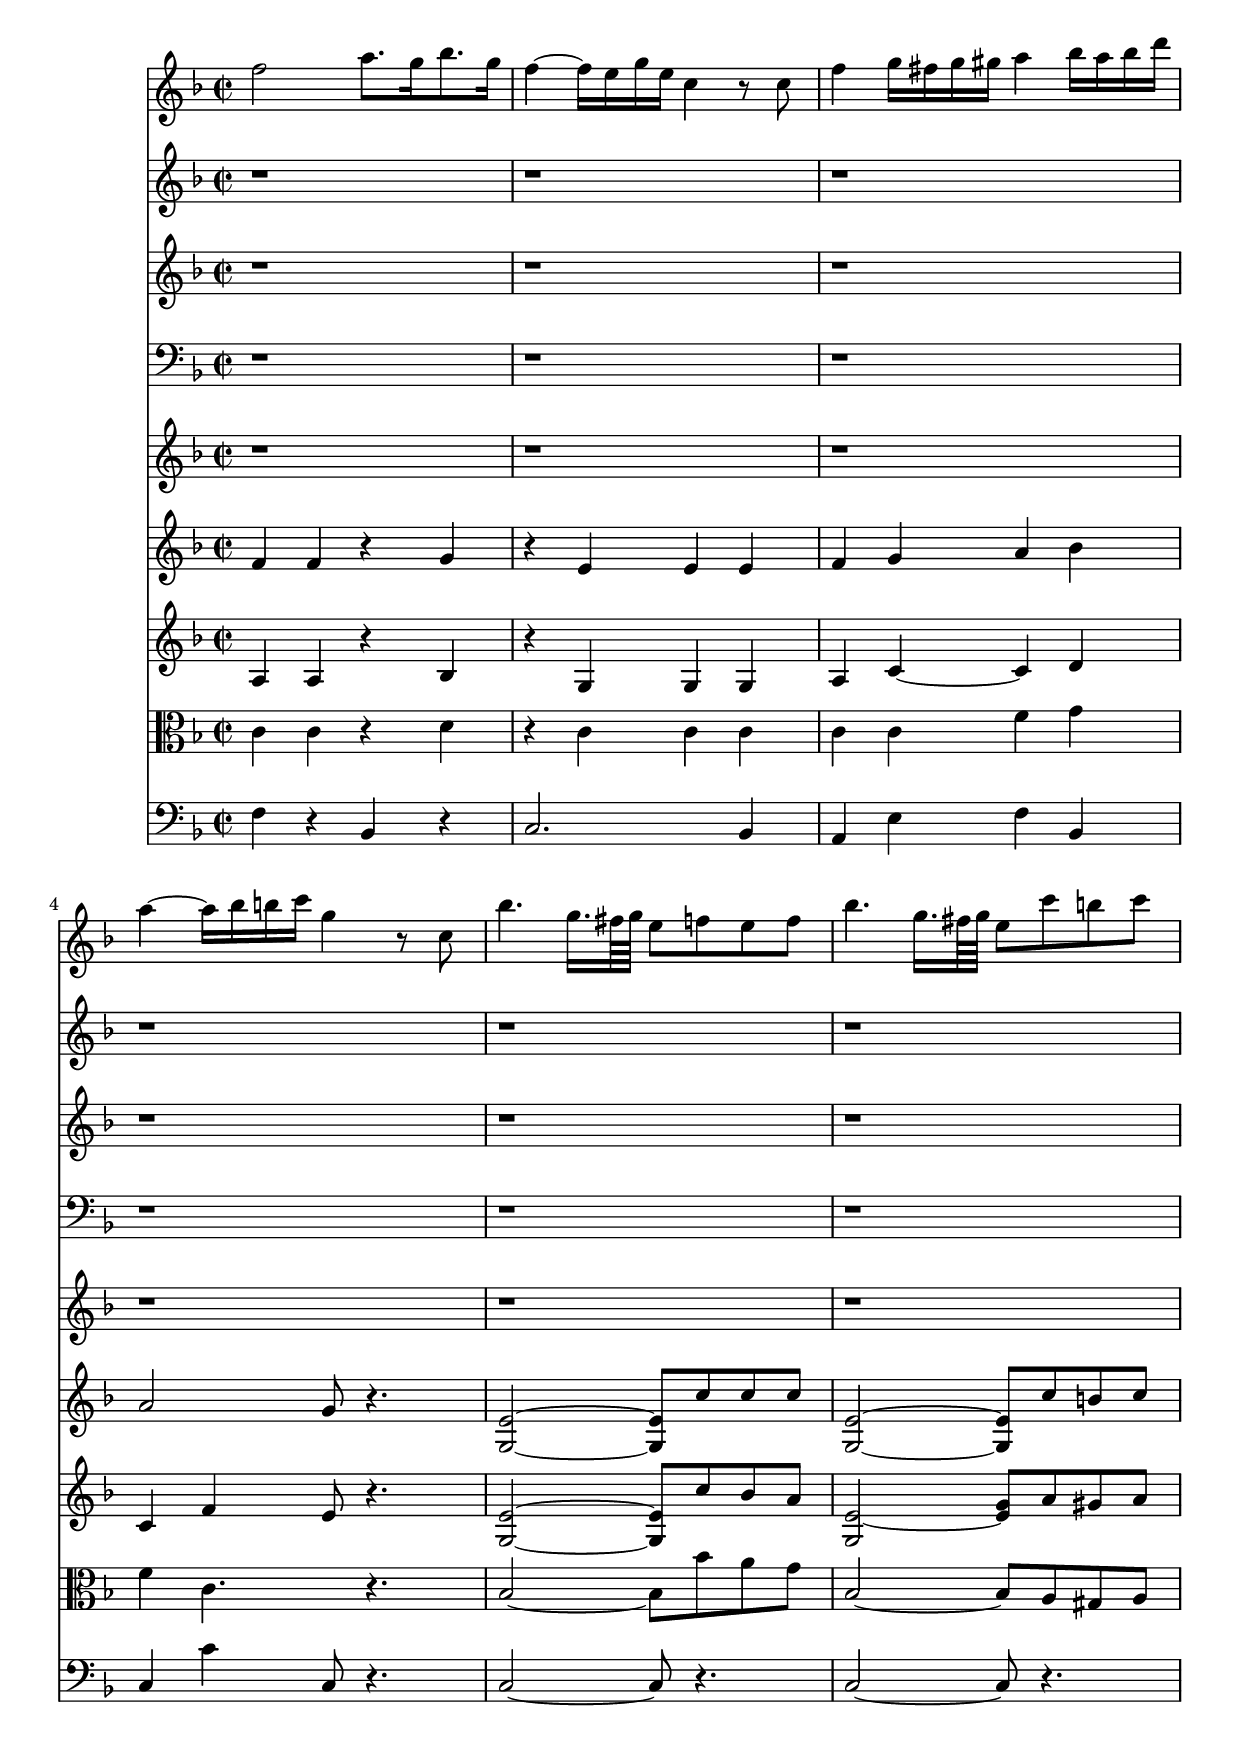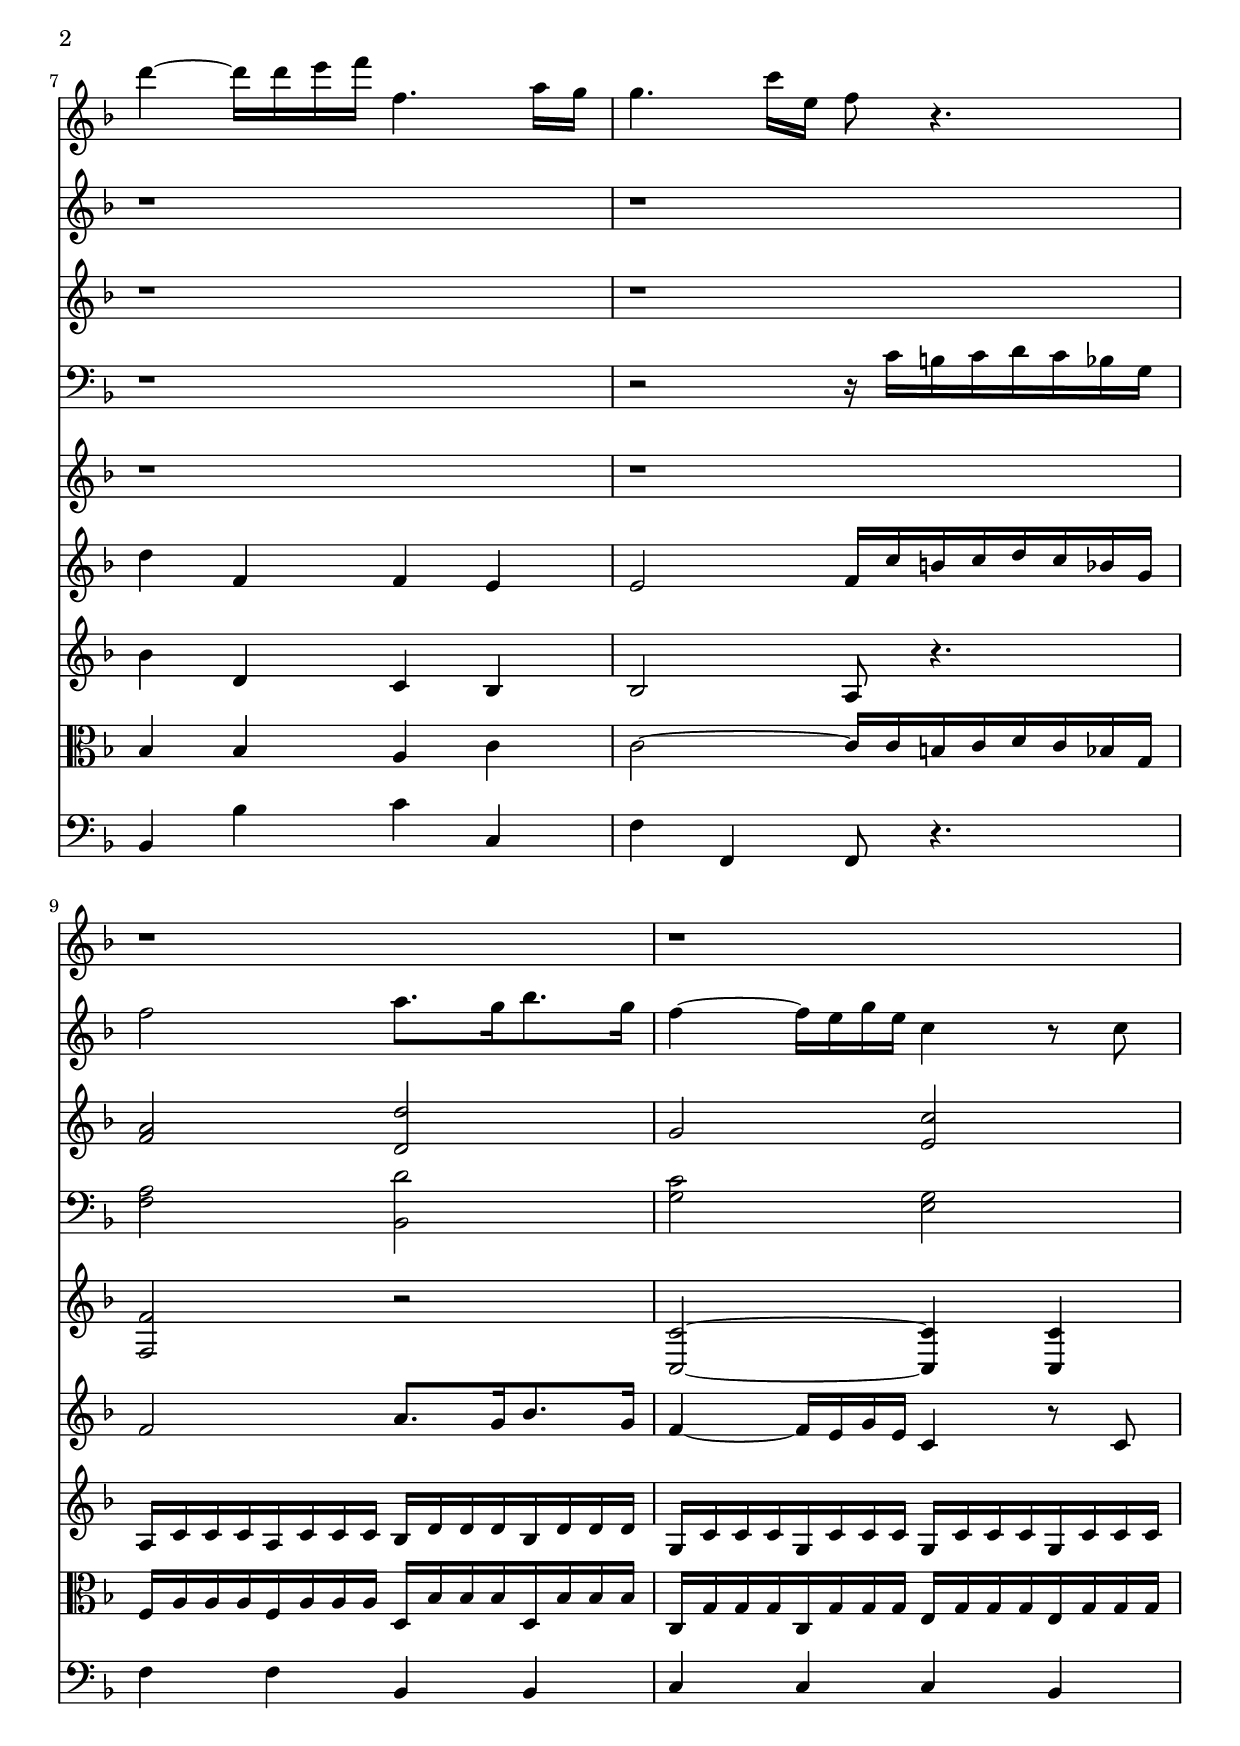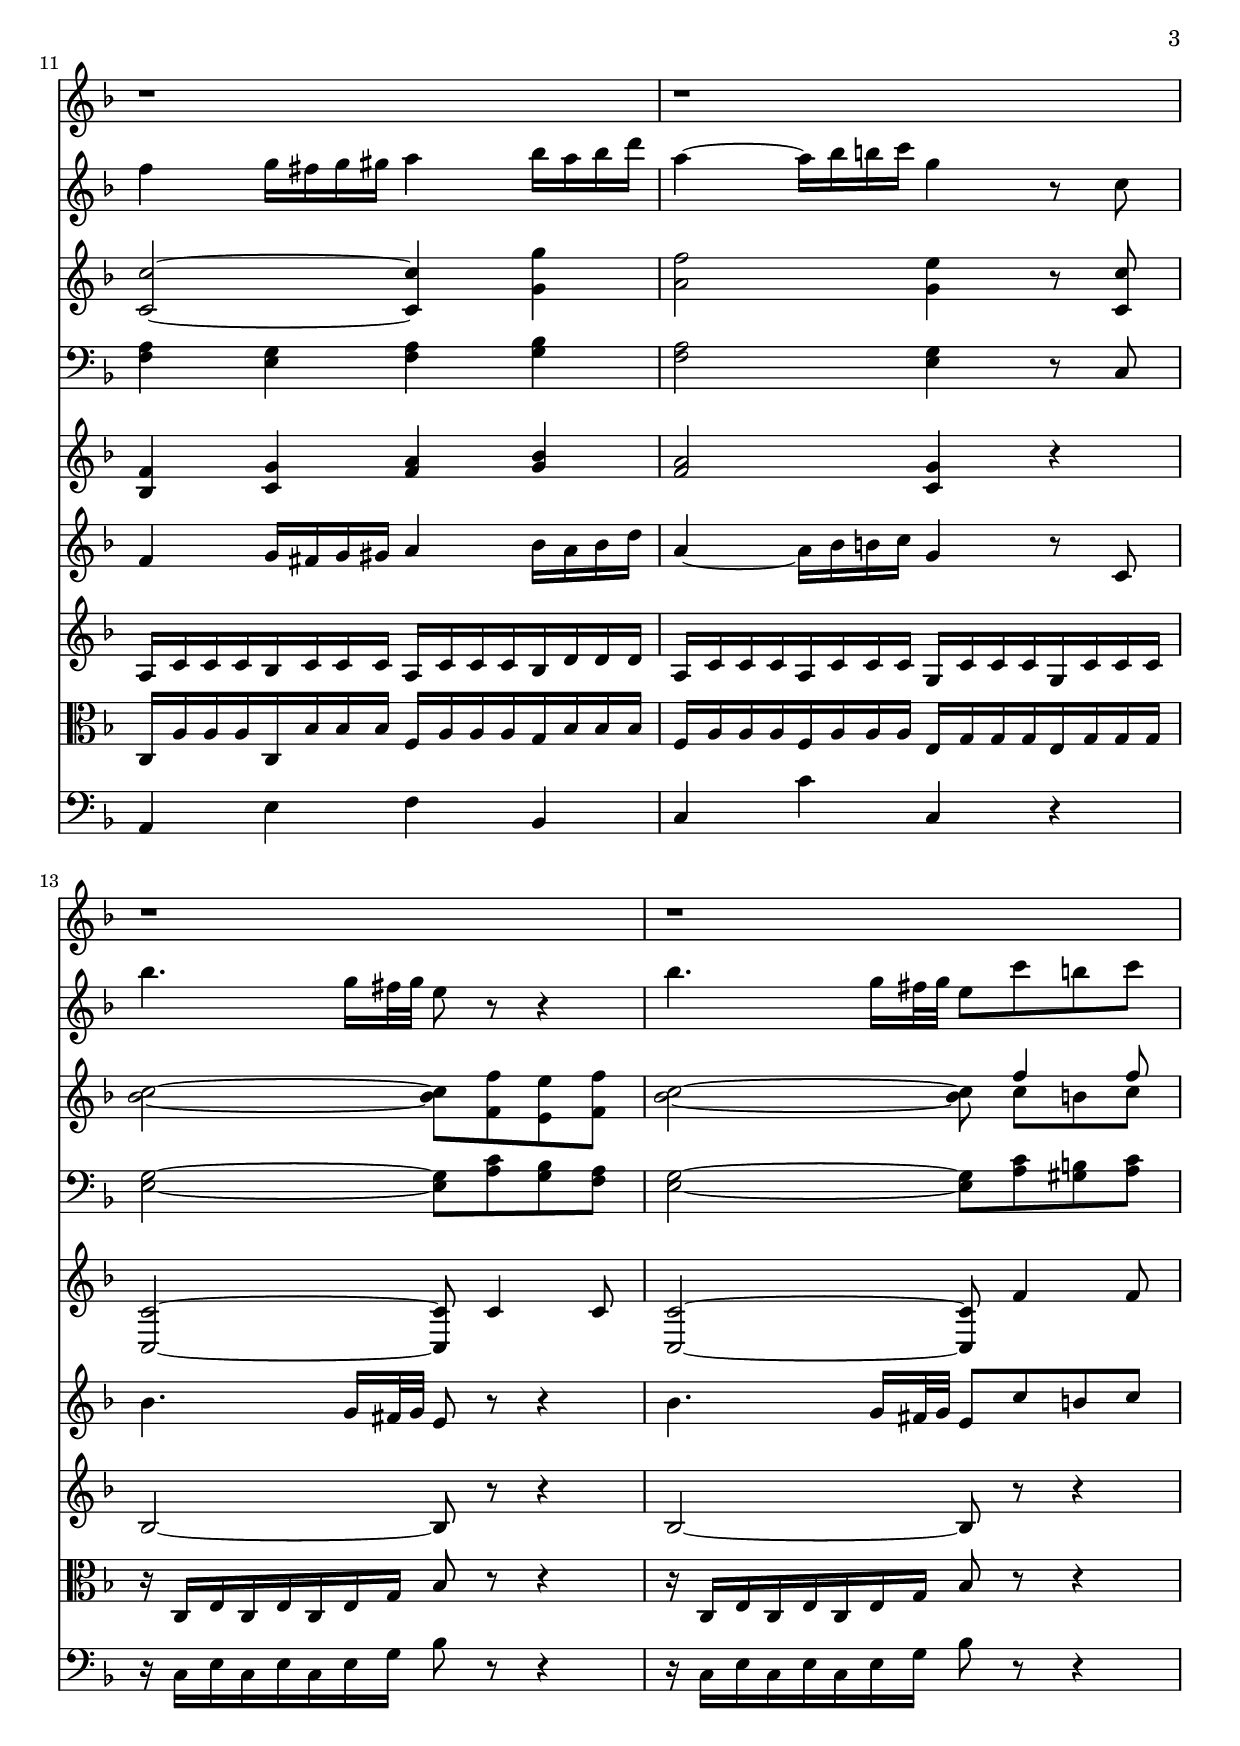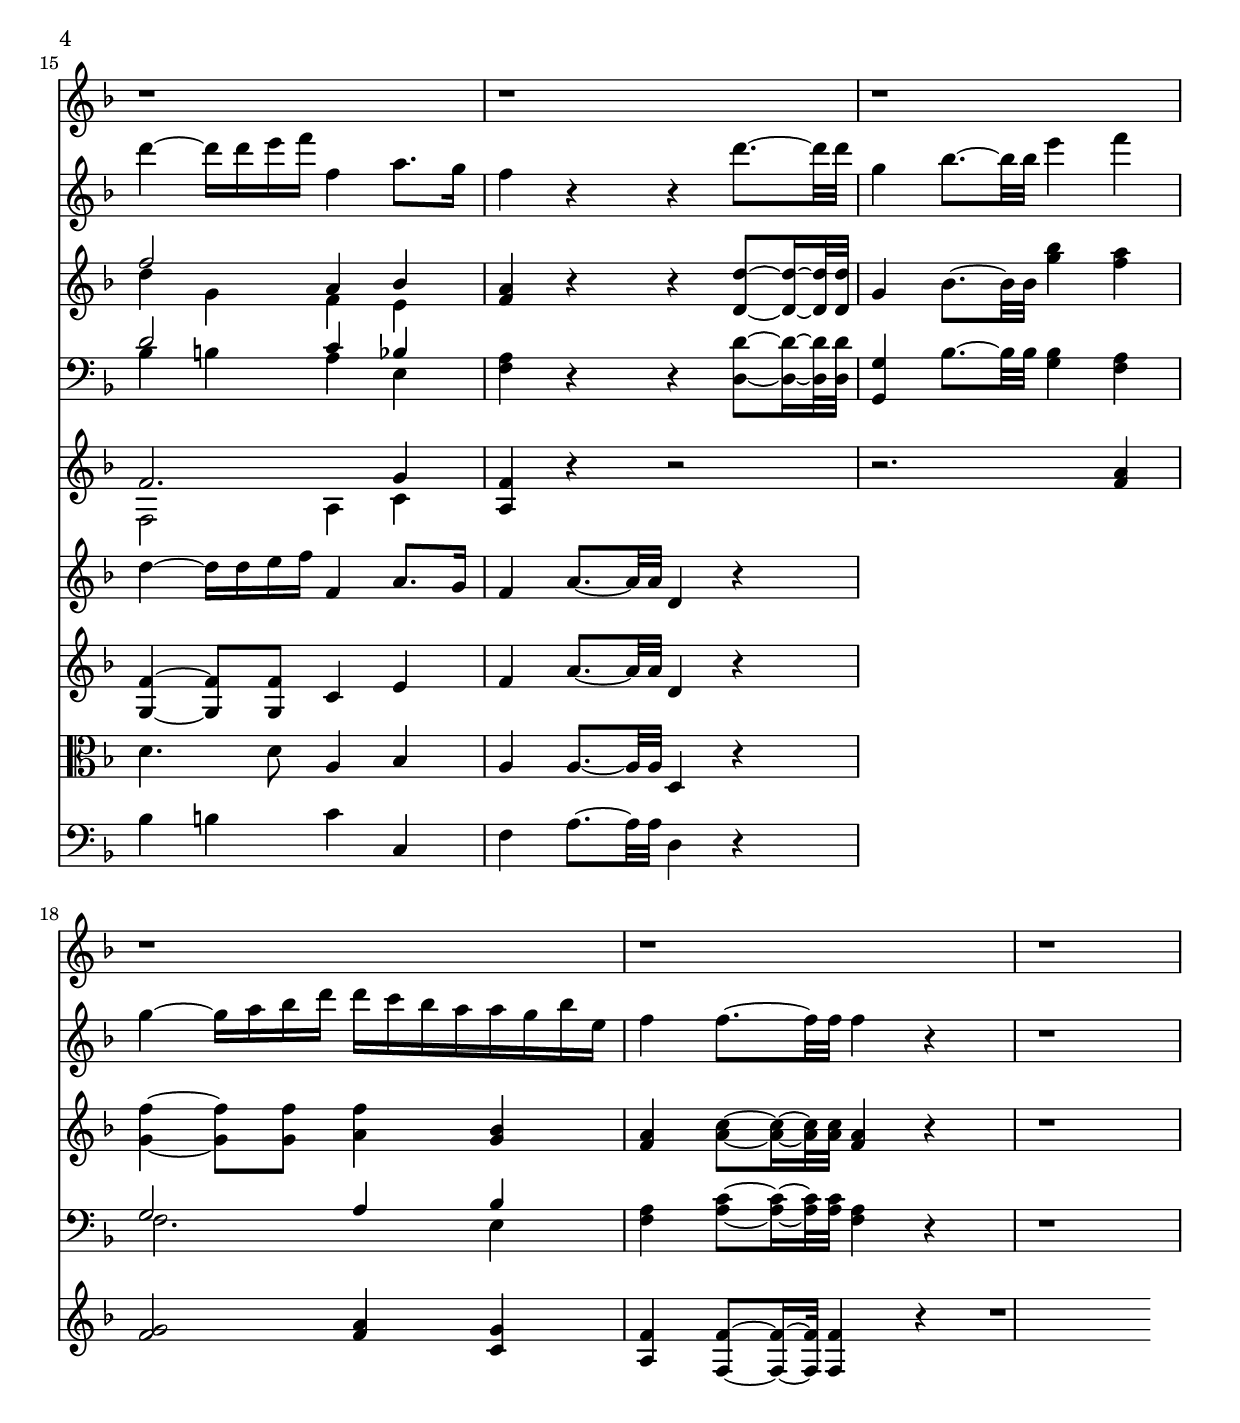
%  Beethoven's Romanza for Violin Op. 50 in F major

<<

% Violin Solo
\new Staff \relative c'' {
        \key f \major
        \time 2/2
	f2 a8. g16 bes8. g16 
	
	f4 ~ f16 e g e c4 r8 c
	
	f4 g16 fis g gis a4 bes16 a bes d 
	
	a4 ~ a16 bes b c g4 r8 c,8
	
	bes'4. g16. fis64 g e8 f e f
	
	bes4. g16. fis64 g e8 c' b c
	
	d4 ~ d16 d e f f,4. a16 g
	
	g4. c16 e, f8 r4.
	
	r1
	
	r
	
	r
	
	r
	
	r
	
	r
	
	r
	
	r
	
	r
	
	r
	
	r
	
	r
}

% Flute
\new Staff \relative c'' {
        \key f \major
        \time 2/2
	r1
	
	r
	
	r
	
	r
	
	r
	
	r
	
	r
	
	r
	
	f2 a8. g16 bes8. g16
	
	f4 ~ f16 e g e c4 r8 c
	
	f4 g16 fis g gis a4 bes16 a bes d
	
	a4 ~ a16 bes b c g4 r8 c,
	
	bes'4. g16 fis32 g e8 r r4
	
	bes'4. g16 fis32 g e8 c' b c
	
	d4 ~ d16 d e f f,4 a8. g16
	
	f4 r r d'8. ~ d32 d32
	
	g,4 bes8. ~ bes32 bes32 e4 f
	
	g,4 ~ g16 a bes d d c bes a a g bes e,
	
	f4 f8. ~ f32 f f4 r
	
	r1
}


% oboe
\new Staff \relative c'' {
        \key f \major
        \time 2/2
	r1
	
	r
	
	r
	
	r
	
	r
	
	r
	
	r
	
	r
	
	< a f >2 < d d, >
	
	g, < c e, >
	
	< c c, > ~ < c c, >4 < g' g, >
	
	< f a, >2 < e g, >4 r8 < c c, >8
	
	< c bes >2 ~ < c bes >8 < f f, > < e e, > < f f, >
	
	< c bes >2 ~ < c bes >8 <<
		{ f4 f8 } \\
		{ c8 b c }
	>>
	
	<<
		{ f2 a,4 bes } \\
		{ d4 g, f e }
	>>
	
	< a f >4 r r < d, d' >8 ~ < d d' >16 ~ < d d' >32 < d d' >
	
	g4 bes8. ~ bes32 bes < g' bes >4 < f a >
	
	< g, f' >4 ~ < g f' >8 < g f' > < a f' >4 < g bes >
	
	< f a > < a c >8 ~ < a c >16 ~ < a c >32 < a c > < f a >4 r
	
	r1
}

% Fagot
\new Staff \relative c' {
	\clef bass
        \key f \major
        \time 2/2
	r1
	
	r
	
	r
	
	r
	
	r
	
	r
	
	r
	
	r2 r16 c b c d c bes g
	
	< a f >2 < d bes, >
	
	< c g > < g e >
	
	< a f >4 < g e > < a f > < bes g >
	
	< a f >2 < g e >4 r8 c,
	
	< e g >2 ~ < e g >8 < a c > < g bes > < f a >
	
	< e g >2 ~ < e g >8 < a c > < gis b > < a c >
	
	<<
		{ d2 c4 bes } \\
		{ bes4 b a e }
	>>
	
	< f a >4 r r < d d' >8 ~ < d d' >16 ~ < d d' >32 < d d' >
	
	< g, g' >4 bes'8. ~ bes32 bes < g bes >4 < f a >
	
	<<
		{ g2 a4 bes } \\
		{ f2. e4 }
	>>
	
	< f a >4 < a c >8 ~ < a c >16 ~ < a c >32 < a c > < f a >4 r
	
	r1
	
}

% Horns
\new Staff \relative c {
        \key f \major
	\time 2/2
        r1
	
	r
	
	r
	
	r
	
	r
	
	r
	
	r
	
	r
	
	< f f' >2 r
	
	< c c' >2 ~ < c c' >4 < c c' >
	
	< bes' f' > < c g' > < f a > < g bes >
	
	< f a >2 < c g' >4 r
	
	< c, c' >2 ~ < c c' >8 c'4 c8
	
	< c, c' >2 ~ < c c' >8 f'4 f8
	
	<<
		{ f2. g4 } \\
		{ f,2 a4 c }
	>>
	
	< a f' >4 r r2
	
	r2. < f' a >4
	
	< f g >2 < f a >4 < c g' >
	
	< a f' > < f f' >8 ~ < f f' >16 ~ < f f' >32 < f f' >4 r
	
	r1
}

% Violin I
\new Staff \relative c' {
        \key f \major
        \time 2/2
	f4 f r g
	
	r e e e
	
	f g a bes
	
	a2 g8 r4.
	
	< e g, >2 ~ < e g, >8 c'8 c c
	
	< e, g, >2 ~ < e g, >8 c'8 b c
	
	d4 f, f e
	
	e2 f16 c' b c d c bes g
	
	f2 a8. g16 bes8. g16
	
	f4 ~ f16 e g e c4 r8 c
	
	f4 g16 fis g gis a4 bes16 a bes d
	
	a4 ~ a16 bes b c g4 r8 c,
	
	bes'4. ~ g16 fis32 g e8 r r4
	
	bes'4. ~ g16 fis32 g e8 c' b c
	
	d4 ~ d16 d e f f,4 a8. g16
	
	f4 a8.~ a32 a d,4 r
}

% Violin II
\new Staff \relative c' {
        \key f \major
        \time 2/2
	a4 a r bes
	
	r g g g
	
	a c ~ c d
	
	c f e8 r4.
	
	< e g, >2 ~ < e g, >8 c'8 bes a
	
	< e g, >2 ~ < e g >8 a gis a
	
	bes4 d, c bes
	
	bes2 a8 r4.
	
	a16 c c c a c c c bes d d d bes d d d
	
	g, c c c g c c c g c c c g c c c
	
	a c c c bes c c c a c c c bes d d d
	
	a c c c a c c c g c c c g c c c
	
	bes2 ~ bes8 r r4
	
	bes2 ~ bes8 r r4
	
	< g f' >4 ~ < g f' >8 < g f' > c4 e
	
	f a8.~ a32 a d,4 r
	
}

% Viola
\new Staff \relative c' {
	\clef alto
        \key f \major
        \time 2/2
	c4 c r d
	
	r c c c
	
	c c f g
	
	f c4. r4.
	
	bes2 ~ bes8 bes' a g
	
	bes,2 ~ bes8 a gis a
	
	bes4 bes a c
	
	c2 ~ c16 c b c d c bes g
	
	f16 a a a f a a a d, bes' bes bes d, bes' bes bes
	
	c, g' g g c, g' g g e g g g e g g g
	
	c, a' a a c, bes' bes bes f a a a g bes bes bes
	
	f a a a f a a a e g g g e g g g
	
	r c, e c e c e g bes8 r r4
	
	r16 c, e c e c e g bes8 r r4
	
	d4. d8 a4 bes
	
	a a8. ~ a32 a d,4 r
	
}

% Cello or Bass
\new Staff \relative c {
	\clef bass
        \key f \major
        \time 2/2
	f4 r bes, r
	
	c2. bes4
	
	a e' f bes,
	
	c c' c,8 r4.
	
	c2 ~ c8 r4.
	
	c2 ~ c8 r4.
	
	bes4 bes' c c,
	
	f f, f8 r4.
	
	f'4 f bes, bes
	
	c c c bes
	
	a e' f bes,
	
	c c' c, r
	
	r16 c e c e c e g bes8 r r4
	
	r16 c, e c e c e g bes8 r r4
	
	bes b c c,
	
	f a8. ~ a32 a d,4 r
	
}


>>